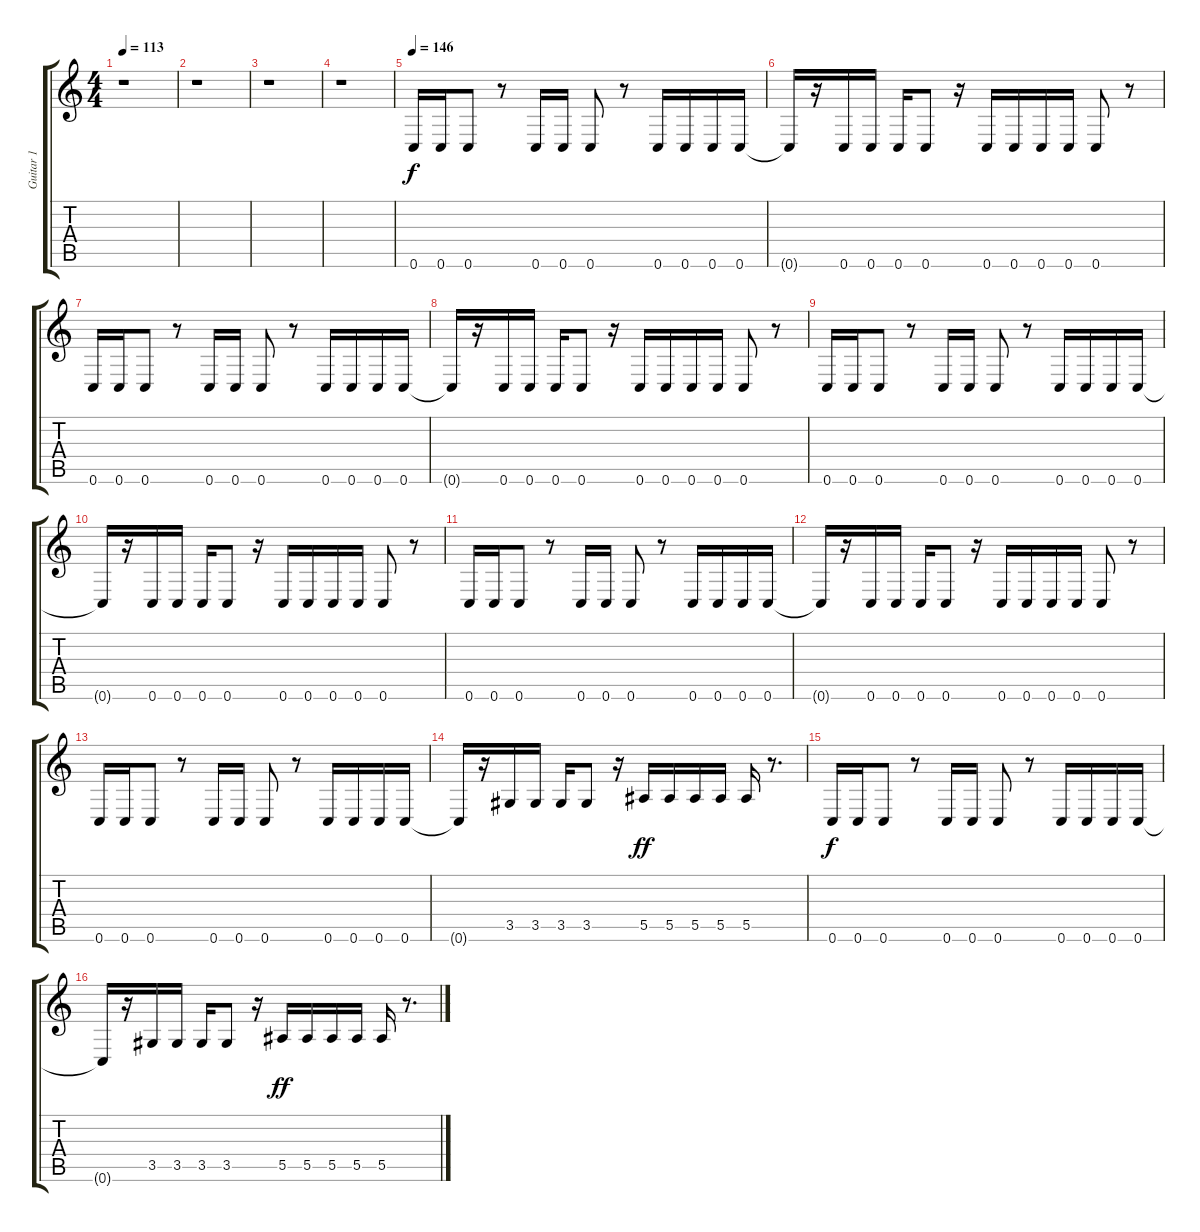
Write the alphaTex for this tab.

\track ("Guitar 1" "Guitar 1") {instrument overdrivenguitar}
\staff {score tabs}
\tuning (C4 G3 Eb3 Bb2 F2 C2) {hide}
\ts (4 4)
\tempo 113
\clef g2
\ks c
r.1{dy f} |
r.1 |
r.1 |
r.1 |
\tempo 146
0.6.16 0.6.16 0.6.8 r.8 0.6.16 0.6.16 0.6.8 r.8 0.6.16 0.6.16 0.6.16 0.6.16 |
0.6{t}.16 r.16 0.6.16 0.6.16 0.6.16 0.6.8 r.16 0.6.16 0.6.16 0.6.16 0.6.16 0.6.8 r.8 |
0.6.16 0.6.16 0.6.8 r.8 0.6.16 0.6.16 0.6.8 r.8 0.6.16 0.6.16 0.6.16 0.6.16 |
0.6{t}.16 r.16 0.6.16 0.6.16 0.6.16 0.6.8 r.16 0.6.16 0.6.16 0.6.16 0.6.16 0.6.8 r.8 |
0.6.16 0.6.16 0.6.8 r.8 0.6.16 0.6.16 0.6.8 r.8 0.6.16 0.6.16 0.6.16 0.6.16 |
0.6{t}.16 r.16 0.6.16 0.6.16 0.6.16 0.6.8 r.16 0.6.16 0.6.16 0.6.16 0.6.16 0.6.8 r.8 |
0.6.16 0.6.16 0.6.8 r.8 0.6.16 0.6.16 0.6.8 r.8 0.6.16 0.6.16 0.6.16 0.6.16 |
0.6{t}.16 r.16 0.6.16 0.6.16 0.6.16 0.6.8 r.16 0.6.16 0.6.16 0.6.16 0.6.16 0.6.8 r.8 |
\section ("" "")
0.6.16 0.6.16 0.6.8 r.8 0.6.16 0.6.16 0.6.8 r.8 0.6.16 0.6.16 0.6.16 0.6.16 |
0.6{t}.16 r.16 3.5.16 3.5.16 3.5.16 3.5.8 r.16 5.5.16{dy ff} 5.5.16 5.5.16 5.5.16 5.5.16 r.8{d} |
0.6.16{dy f} 0.6.16 0.6.8 r.8 0.6.16 0.6.16 0.6.8 r.8 0.6.16 0.6.16 0.6.16 0.6.16 |
0.6{t}.16 r.16 3.5.16 3.5.16 3.5.16 3.5.8 r.16 5.5.16{dy ff} 5.5.16 5.5.16 5.5.16 5.5.16 r.8{d}
